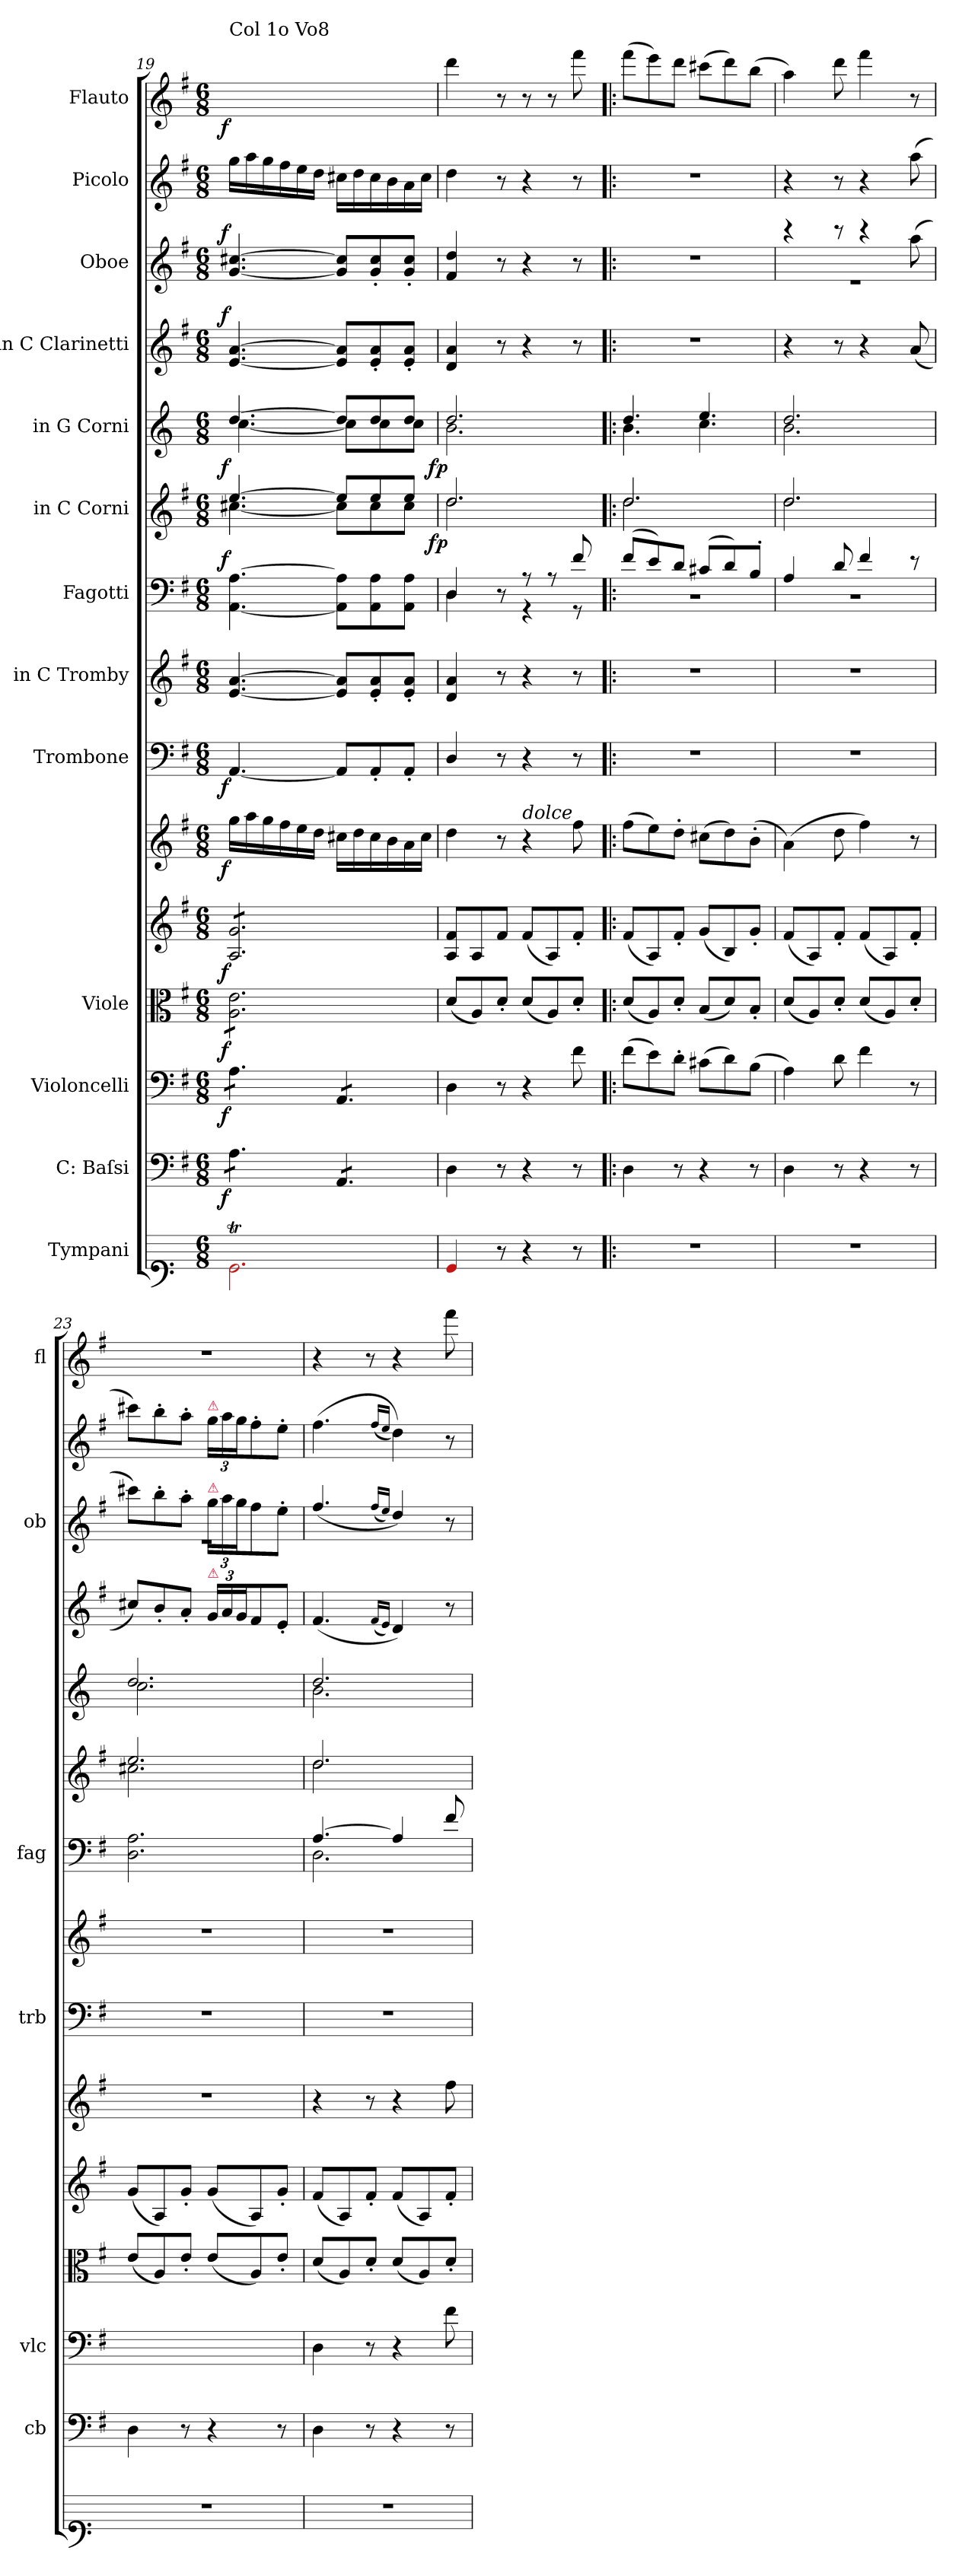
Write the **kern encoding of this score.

**kern	**kern	**dynam	**kern	**dynam	**kern	**dynam	**kern	**dynam	**kern	**dynam	**kern	**dynam	**kern	**kern	**dynam	**kern	**dynam	**kern	**dynam	**kern	**dynam	**kern	**dynam	**kern	**kern	**dynam
*part15	*part14	*part14	*part13	*part13	*part12	*part12	*part11	*part11	*part10	*part10	*part9	*part9	*part8	*part7	*part7	*part6	*part6	*part5	*part5	*part4	*part4	*part3	*part3	*part2	*part1	*part1
*staff15	*staff14	*staff14	*staff13	*staff13	*staff12	*staff12	*staff11	*staff11	*staff10	*staff10	*staff9	*staff9	*staff8	*staff7	*staff7	*staff6	*staff6	*staff5	*staff5	*staff4	*staff4	*staff3	*staff3	*staff2	*staff1	*staff1
*I"Tympani	*I"C: Baſsi	*	*I"Violoncelli	*	*I"Viole	*	*	*	*	*	*I"Trombone	*	*I"in C Tromby	*I"Fagotti	*	*I"in C Corni	*	*I"in G Corni	*	*I"in C Clarinetti	*	*I"Oboe	*	*I"Picolo	*I"Flauto	*
*	*I'cb	*	*I'vlc	*	*	*	*	*	*	*	*I'trb	*	*	*I'fag	*	*	*	*	*	*	*	*I'ob	*	*	*I'fl	*
*clefF1	*clefF4	*	*clefF4	*	*clefC3	*	*clefG2	*	*clefG2	*	*clefF4	*	*clefG2	*clefF4	*	*clefG2	*	*clefG2	*	*clefG2	*	*clefG2	*	*clefG2	*clefG2	*
*	*	*	*	*	*	*	*	*	*	*	*	*	*	*	*	*	*	*ITrd3c5	*	*	*	*	*	*	*	*
*k[]	*k[f#]	*	*k[f#]	*	*k[f#]	*	*k[f#]	*	*k[f#]	*	*k[f#]	*	*k[f#]	*k[f#]	*	*k[f#]	*	*k[f#]	*	*k[f#]	*	*k[f#]	*	*k[f#]	*k[f#]	*
*M6/8	*M6/8	*	*M6/8	*	*M6/8	*	*M6/8	*	*M6/8	*	*M6/8	*	*M6/8	*M6/8	*	*M6/8	*	*M6/8	*	*M6/8	*	*M6/8	*	*M6/8	*M6/8	*
=19	=19	=19	=19	=19	=19	=19	=19	=19	=19	=19	=19	=19	=19	=19	=19	=19	=19	=19	=19	=19	=19	=19	=19	=19	=19	=19
*	*	*	*	*	*	*	*	*	*	*	*	*	*	*	*	*^	*	*^	*	*	*	*	*	*	*	*
!	!	!	!	!	!	!	!	!	!	!	!	!	!	!	!	!	!	!	!	!	!	!	!	!	!	!	!LO:TX:a:t=Col 1o Vo8	!
!	!	!	!	!	!LO:TX:b:t=l'arco	!	!	!	!	!	!	!	!	!	!	!	!	!	!	!	!	!	!	!	!	!	!	!
!	!	!LO:DY:rj	!	!LO:DY:rj	!	!LO:DY:rj	!	!LO:DY:rj	!	!LO:DY:rj	!	!LO:DY:rj	!	!	!LO:DY:a:rj	!	!	!	!	!	!LO:DY:rj	!	!LO:DY:a:rj	!	!LO:DY:a:rj	!	!	!LO:DY:rj
*	*tremolo	*	*	*	*	*	*	*	*	*	*	*	*	*	*	*	*	*	*	*	*	*	*	*	*	*	*	*
*	*	*	*tremolo	*	*	*	*	*	*	*	*	*	*	*	*	*	*	*	*	*	*	*	*	*	*	*	*	*
*	*	*	*	*	*tremolo	*	*	*	*	*	*	*	*	*	*	*	*	*	*	*	*	*	*	*	*	*	*	*
*	*	*	*	*	*	*	*tremolo	*	*	*	*	*	*	*	*	*	*	*	*	*	*	*	*	*	*	*	*	*
2.Ret\	8A\L	f	8A\L	f	8A\ 8e\L	f	8A/ 8g/L	f	16gg\LL	f	[4.AA/	f	[4.e/ [4.a/	[4.AA\ [4.A\	f	[4.ee/	[4.cc#X\	.	[4.a/	[4.g\	f	[4.e/ [4.a/	f	[4.g/ [4.cc#X/	f	16gg\LL	16ggg\LLyy	f
.	.	.	.	.	.	.	.	.	16aa\	.	.	.	.	.	.	.	.	.	.	.	.	.	.	.	.	16aa\	16aaa\yy	.
.	8A\	.	8A\	.	8A\ 8e\	.	8A/ 8g/	.	16gg\	.	.	.	.	.	.	.	.	.	.	.	.	.	.	.	.	16gg\	16ggg\yy	.
.	.	.	.	.	.	.	.	.	16ff#\	.	.	.	.	.	.	.	.	.	.	.	.	.	.	.	.	16ff#\	16fff#\yy	.
.	8A\J	.	8A\J	.	8A\ 8e\	.	8A/ 8g/	.	16ee\	.	.	.	.	.	.	.	.	.	.	.	.	.	.	.	.	16ee\	16eee\yy	.
.	.	.	.	.	.	.	.	.	16dd\JJ	.	.	.	.	.	.	.	.	.	.	.	.	.	.	.	.	16dd\JJ	16ddd\JJyy	.
.	8AA/L	.	8AA/L	.	8A\ 8e\	.	8A/ 8g/	.	16cc#X\LL	.	8AA/L]	.	8e]/ 8a]/L	8AA]\ 8A]\L	.	8ee/L]	8cc#\L]	.	8a/L]	8g\L]	.	8e]/ 8a]/L	.	8g]/ 8cc#]/L	.	16cc#X\LL	16ccc#X\LLyy	.
.	.	.	.	.	.	.	.	.	16dd\	.	.	.	.	.	.	.	.	.	.	.	.	.	.	.	.	16dd\	16ddd\yy	.
.	8AA/	.	8AA/	.	8A\ 8e\	.	8A/ 8g/	.	16cc#\	.	8AA'/	.	8e'/ 8a'/	8AA\ 8A\	.	8ee/	8cc#\	.	8a/	8g\	.	8e'/ 8a'/	.	8g'/ 8cc#'/	.	16cc#\	16ccc#\yy	.
.	.	.	.	.	.	.	.	.	16b\	.	.	.	.	.	.	.	.	.	.	.	.	.	.	.	.	16b\	16bb\yy	.
.	8AA/J	.	8AA/J	.	8A\ 8e\J	.	8A/ 8g/J	.	16a\	.	8AA'/J	.	8e'/ 8a'/J	8AA\ 8A\J	.	8ee/J	8cc#\J	.	8a/J	8g\J	.	8e'/ 8a'/J	.	8g'/ 8cc#'/J	.	16a\	16aa\yy	.
*	*	*	*	*	*	*	*Xtremolo	*	*	*	*	*	*	*	*	*	*	*	*	*	*	*	*	*	*	*	*	*
*	*	*	*	*	*Xtremolo	*	*	*	*	*	*	*	*	*	*	*	*	*	*	*	*	*	*	*	*	*	*	*
*	*	*	*Xtremolo	*	*	*	*	*	*	*	*	*	*	*	*	*	*	*	*	*	*	*	*	*	*	*	*	*
*	*Xtremolo	*	*	*	*	*	*	*	*	*	*	*	*	*	*	*	*	*	*	*	*	*	*	*	*	*	*	*
.	.	.	.	.	.	.	.	.	16cc#\JJ	.	.	.	.	.	.	.	.	.	.	.	.	.	.	.	.	16cc#\JJ	16ccc#\JJyy	.
=20	=20	=20	=20	=20	=20	=20	=20	=20	=20	=20	=20	=20	=20	=20	=20	=20	=20	=20	=20	=20	=20	=20	=20	=20	=20	=20	=20	=20
*	*	*	*	*	*	*	*	*	*	*	*	*	*	*^	*	*	*	*	*	*	*	*	*	*	*	*	*	*
!	!	!	!	!	!	!	!	!	!	!	!	!	!	!	!	!	!	!	!LO:DY:rj	!	!	!LO:DY:rj	!	!	!	!	!	!	!
4Re/	4D\	.	4D\	.	(8d/L	.	8A/ 8f#/L	.	4dd\	.	4D/	.	4d/ 4a/	4D/	4D\	.	2.dd/	2.dd\	fp	2.a/	2.f#\	fp	4d/ 4a/	.	4f#/ 4dd/	.	4dd\	4ddd\	.
.	.	.	.	.	8A/)	.	8A/	.	.	.	.	.	.	.	.	.	.	.	.	.	.	.	.	.	.	.	.	.	.
8r	8r	.	8r	.	8d'/J	.	8f#/J	.	8r	.	8r	.	8r	8r	8ryy	.	.	.	.	.	.	.	8r	.	8r	.	8r	8r	.
!	!	!	!	!	!	!	!	!	!LO:TX:a:i:t=dolce	!	!	!	!	!	!	!	!	!	!	!	!	!	!	!	!	!	!	!	!
4r	4r	.	4r	.	(8d/L	.	(8f#/L	.	4r	.	4r	.	4r	8rA	4rGG	.	.	.	.	.	.	.	4r	.	4r	.	4r	8r	.
.	.	.	.	.	8A/)	.	8A/)	.	.	.	.	.	.	8rA	.	.	.	.	.	.	.	.	.	.	.	.	.	8r	.
8r	8r	.	8f#\	.	8d'/J	.	8f#'/J	.	8ff#\	.	8r	.	8r	8f#/	8rGG	.	.	.	.	.	.	.	8r	.	8r	.	8r	8fff#\	.
=21!|:	=21!|:	=21!|:	=21!|:	=21!|:	=21!|:	=21!|:	=21!|:	=21!|:	=21!|:	=21!|:	=21!|:	=21!|:	=21!|:	=21!|:	=21!|:	=21!|:	=21!|:	=21!|:	=21!|:	=21!|:	=21!|:	=21!|:	=21!|:	=21!|:	=21!|:	=21!|:	=21!|:	=21!|:	=21!|:
2.r	4D\	.	(8f#\L	.	(8d/L	.	(8f#/L	.	(8ff#\L	.	2.r	.	2.r	(8f#/L	2.r	.	2.dd/	2.dd\	.	4.a/	4.f#\	.	2.r	.	2.r	.	2.r	(8fff#\L	.
.	.	.	8e\)	.	8A/)	.	8A/)	.	8ee\)	.	.	.	.	8e/)	.	.	.	.	.	.	.	.	.	.	.	.	.	8eee\)	.
.	8r	.	8d'\J	.	8d'/J	.	8f#'/J	.	8dd'\J	.	.	.	.	8d/J	.	.	.	.	.	.	.	.	.	.	.	.	.	8ddd\J	.
.	4r	.	(8c#X\L	.	(8B/L	.	(8g/L	.	(8cc#X\L	.	.	.	.	(8c#X/L	.	.	.	.	.	4.b/	4.g\	.	.	.	.	.	.	(8ccc#X\L	.
.	.	.	8d\)	.	8d/)	.	8B/)	.	8dd\)	.	.	.	.	8d/)	.	.	.	.	.	.	.	.	.	.	.	.	.	8ddd\)	.
.	8r	.	(8B\J	.	8B'/J	.	8g'/J	.	(8b'\J	.	.	.	.	8B'/J	.	.	.	.	.	.	.	.	.	.	.	.	.	(8bb\J	.
=22	=22	=22	=22	=22	=22	=22	=22	=22	=22	=22	=22	=22	=22	=22	=22	=22	=22	=22	=22	=22	=22	=22	=22	=22	=22	=22	=22	=22	=22
*	*	*	*	*	*	*	*	*	*	*	*	*	*	*	*	*	*	*	*	*	*	*	*	*	*^	*	*	*	*
2.r	4D\	.	4A\)	.	(8d/L	.	(8f#/L	.	(4a\)	.	2.r	.	2.r	4A/	2.r	.	2.dd/	2.dd\	.	2.a/	2.f#\	.	4r	.	4r	2.re	.	4r	4aa\)	.
.	.	.	.	.	8A/)	.	8A/)	.	.	.	.	.	.	.	.	.	.	.	.	.	.	.	.	.	.	.	.	.	.	.
.	8r	.	8d\	.	8d'/J	.	8f#'/J	.	8dd\	.	.	.	.	8d/	.	.	.	.	.	.	.	.	8r	.	8r	.	.	8r	8ddd\	.
.	4r	.	4f#\	.	(8d/L	.	(8f#/L	.	4ff#\)	.	.	.	.	4f#/	.	.	.	.	.	.	.	.	4r	.	4r	.	.	4r	4fff#\	.
.	.	.	.	.	8A/)	.	8A/)	.	.	.	.	.	.	.	.	.	.	.	.	.	.	.	.	.	.	.	.	.	.	.
.	8r	.	8r	.	8d'/J	.	8f#'/J	.	8r	.	.	.	.	8r	.	.	.	.	.	.	.	.	(8a/	.	(8aa\	.	.	(8aa\	8r	.
*	*	*	*	*	*	*	*	*	*	*	*	*	*	*v	*v	*	*	*	*	*	*	*	*	*	*	*	*	*	*	*
=23	=23	=23	=23	=23	=23	=23	=23	=23	=23	=23	=23	=23	=23	=23	=23	=23	=23	=23	=23	=23	=23	=23	=23	=23	=23	=23	=23	=23	=23
2.r	4D\	.	4D\yy	.	(8e/L	.	(8g/L	.	2.r	.	2.r	.	2.r	2.D\ 2.A\	.	2.ee/	2.cc#X\	.	2.a/	2.g\	.	8cc#X/L)	.	8ccc#X\L)	2.re	.	8ccc#X\L)	2.r	.
.	.	.	.	.	8A/)	.	8A/)	.	.	.	.	.	.	.	.	.	.	.	.	.	.	8b'/	.	8bb'\	.	.	8bb'\	.	.
.	8r	.	8ryy	.	8e'/J	.	8g'/J	.	.	.	.	.	.	.	.	.	.	.	.	.	.	8a'/J	.	8aa'\J	.	.	8aa'\J	.	.
!	!	!	!	!	!	!	!	!	!	!	!	!	!	!	!	!	!	!	!	!	!	!	!	!	!	!	!LO:TX:a:color=crimson:t=⚠	!	!
!	!	!	!	!	!	!	!	!	!	!	!	!	!	!	!	!	!	!	!	!	!	!	!	!LO:TX:a:color=crimson:t=⚠	!	!	!	!	!
!	!	!	!	!	!	!	!	!	!	!	!	!	!	!	!	!	!	!	!	!	!	!LO:TX:a:color=crimson:t=⚠	!	!	!	!	!	!	!
.	4r	.	4ryy	.	(8e/L	.	(8g/L	.	.	.	.	.	.	.	.	.	.	.	.	.	.	24g/LL	.	24gg\LL	.	.	24gg\LL	.	.
.	.	.	.	.	.	.	.	.	.	.	.	.	.	.	.	.	.	.	.	.	.	24a/	.	24aa\	.	.	24aa\	.	.
.	.	.	.	.	.	.	.	.	.	.	.	.	.	.	.	.	.	.	.	.	.	24g/J	.	24gg\J	.	.	24gg\J	.	.
.	.	.	.	.	8A/)	.	8A/)	.	.	.	.	.	.	.	.	.	.	.	.	.	.	8f#/	.	8ff#\	.	.	8ff#'\	.	.
.	8r	.	8ryy	.	8e'/J	.	8g'/J	.	.	.	.	.	.	.	.	.	.	.	.	.	.	8e'/J	.	8ee'\J	.	.	8ee'\J	.	.
*	*	*	*	*	*	*	*	*	*	*	*	*	*	*	*	*	*	*	*	*	*	*	*	*v	*v	*	*	*	*
=24	=24	=24	=24	=24	=24	=24	=24	=24	=24	=24	=24	=24	=24	=24	=24	=24	=24	=24	=24	=24	=24	=24	=24	=24	=24	=24	=24	=24
*	*	*	*	*	*	*	*	*	*	*	*	*	*	*^	*	*	*	*	*	*	*	*	*	*	*	*	*	*
2.r	4D\	.	4D\	.	(8d/L	.	(8f#/L	.	4r	.	2.r	.	2.r	[4.A/	2.D\	.	2.dd/	2.dd\	.	2.a/	2.f#\	.	(4.f#/	.	(4.ff#/	.	(4.ff#\	4r	.
.	.	.	.	.	8A/)	.	8A/)	.	.	.	.	.	.	.	.	.	.	.	.	.	.	.	.	.	.	.	.	.	.
.	8r	.	8r	.	8d'/J	.	8f#'/J	.	8r	.	.	.	.	.	.	.	.	.	.	.	.	.	.	.	.	.	.	8r	.
.	.	.	.	.	.	.	.	.	.	.	.	.	.	.	.	.	.	.	.	.	.	.	(16qqf#/LL	.	(16qqff#/LL	.	(16qqff#/LL	.	.
.	.	.	.	.	.	.	.	.	.	.	.	.	.	.	.	.	.	.	.	.	.	.	16qqe/JJ)	.	16qqee/JJ)	.	16qqee/JJ	.	.
.	4r	.	4r	.	(8d/L	.	(8f#/L	.	4r	.	.	.	.	4A/]	.	.	.	.	.	.	.	.	4d/)	.	4dd/)	.	4dd\))	4r	.
.	.	.	.	.	8A/)	.	8A/)	.	.	.	.	.	.	.	.	.	.	.	.	.	.	.	.	.	.	.	.	.	.
.	8r	.	8f#\	.	8d'/J	.	8f#'/J	.	8ff#\	.	.	.	.	8f#/	.	.	.	.	.	.	.	.	8r	.	8r	.	8r	8fff#\	.
*	*	*	*	*	*	*	*	*	*	*	*	*	*	*v	*v	*	*	*	*	*v	*v	*	*	*	*	*	*	*	*
*	*	*	*	*	*	*	*	*	*	*	*	*	*	*	*	*v	*v	*	*	*	*	*	*	*	*	*	*
=	=	=	=	=	=	=	=	=	=	=	=	=	=	=	=	=	=	=	=	=	=	=	=	=	=	=
*-	*-	*-	*-	*-	*-	*-	*-	*-	*-	*-	*-	*-	*-	*-	*-	*-	*-	*-	*-	*-	*-	*-	*-	*-	*-	*-
